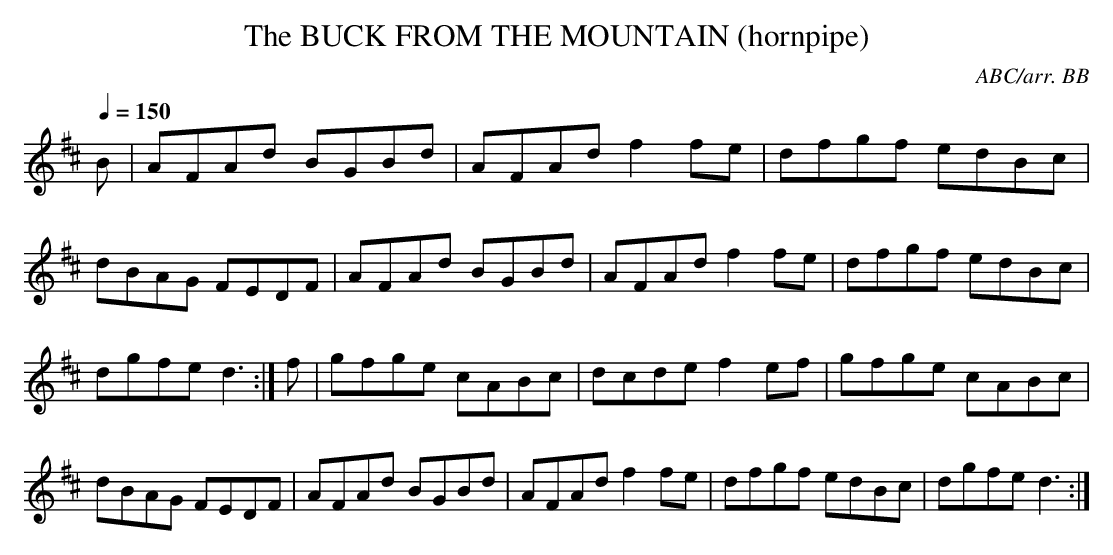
X:1
T:BUCK FROM THE MOUNTAIN (hornpipe), The\
C:ABC/arr. BB\
L:1/8\
M:C\
Q:1/4=150\
K:D\
B|AFAd BGBd|AFAd f2fe|dfgf edBc|dBAG FEDF|\
AFAd BGBd|AFAd f2fe|dfgf edBc|dgfe d3:|\
f|gfge cABc|dcde f2ef|gfge cABc|dBAG FEDF|\
AFAd BGBd|AFAd f2fe|dfgf edBc|dgfe d3:|\
\
\
